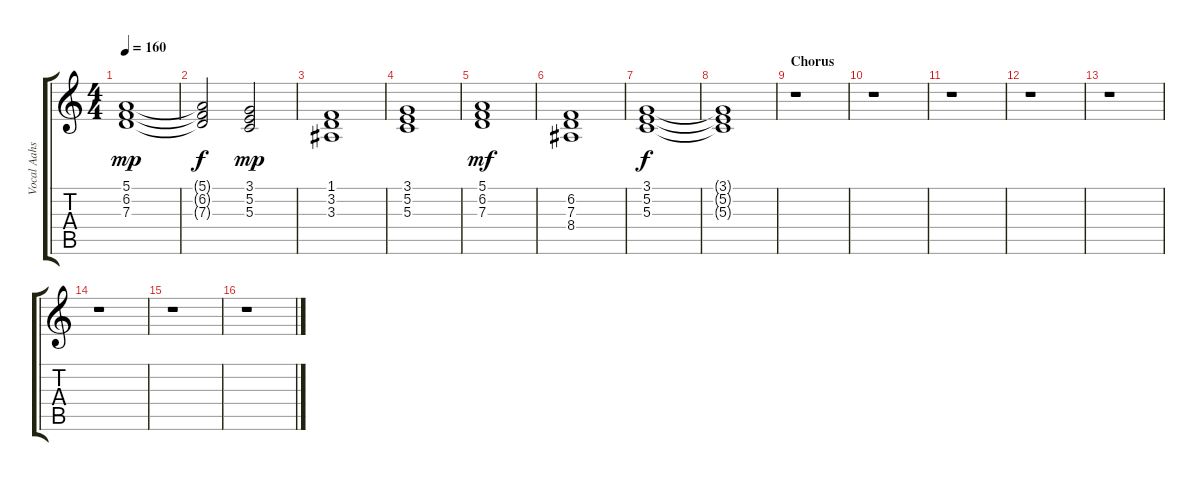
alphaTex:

\track ("Vocal Aahs" "Vocal Aahs") {instrument synthstrings1}
\staff {score tabs}
\tuning (E4 B3 G3 D3 A2 E2) {hide}
\ts (4 4)
\tempo 160
\clef g2
\ks c
(5.1 6.2 7.3).1{dy mp} |
(5.1{t} 6.2{t} 7.3{t}).2{dy f} (3.1 5.2 5.3).2{dy mp} |
(1.1 3.2 3.3).1 |
(3.1 5.2 5.3).1 |
(5.1 6.2 7.3).1{dy mf} |
(6.2 7.3 8.4).1 |
(3.1 5.2 5.3).1{dy f} |
(3.1{t} 5.2{t} 5.3{t}).1 |
\section ("" "Chorus")
r.1 |
r.1 |
r.1 |
r.1 |
r.1 |
r.1 |
r.1 |
r.1
